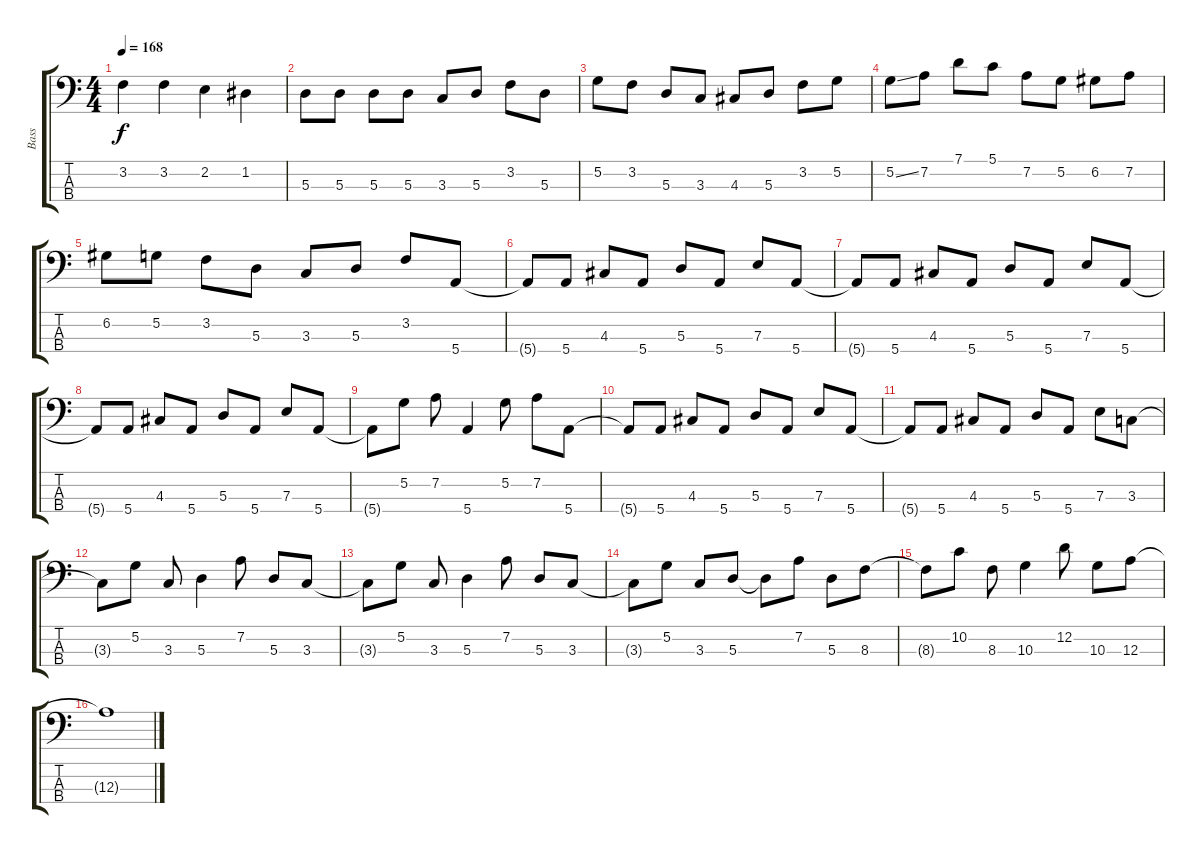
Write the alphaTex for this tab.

\track ("Bass" "Bass") {instrument electricbasspick}
\staff {score tabs}
\tuning (G2 D2 A1 E1) {hide}
\ts (4 4)
\tempo 168
\clef f4
\ks c
3.2.4{dy f instrument electricbasspick} 3.2.4 2.2.4 1.2.4 |
5.3.8 5.3.8 5.3.8 5.3.8 3.3.8 5.3.8 3.2.8 5.3.8 |
5.2.8 3.2.8 5.3.8 3.3.8 4.3.8 5.3.8 3.2.8 5.2.8 |
5.2{ss}.8 7.2.8 7.1.8 5.1.8 7.2.8 5.2.8 6.2.8 7.2.8 |
6.2.8 5.2.8 3.2.8 5.3.8 3.3.8 5.3.8 3.2.8 5.4.8 |
5.4{t}.8 5.4.8 4.3.8 5.4.8 5.3.8 5.4.8 7.3.8 5.4.8 |
5.4{t}.8 5.4.8 4.3.8 5.4.8 5.3.8 5.4.8 7.3.8 5.4.8 |
5.4{t}.8 5.4.8 4.3.8 5.4.8 5.3.8 5.4.8 7.3.8 5.4.8 |
5.4{t}.8 5.2.8 7.2.8 5.4.4 5.2.8 7.2.8 5.4.8 |
5.4{t}.8 5.4.8 4.3.8 5.4.8 5.3.8 5.4.8 7.3.8 5.4.8 |
5.4{t}.8 5.4.8 4.3.8 5.4.8 5.3.8 5.4.8 7.3.8 3.3.8 |
3.3{t}.8 5.2.8 3.3.8 5.3.4 7.2.8 5.3.8 3.3.8 |
3.3{t}.8 5.2.8 3.3.8 5.3.4 7.2.8 5.3.8 3.3.8 |
3.3{t}.8 5.2.8 3.3.8 5.3.8 5.3{t}.8 7.2.8 5.3.8 8.3.8 |
8.3{t}.8 10.2.8 8.3.8 10.3.4 12.2.8 10.3.8 12.3.8 |
12.3{t}.1
